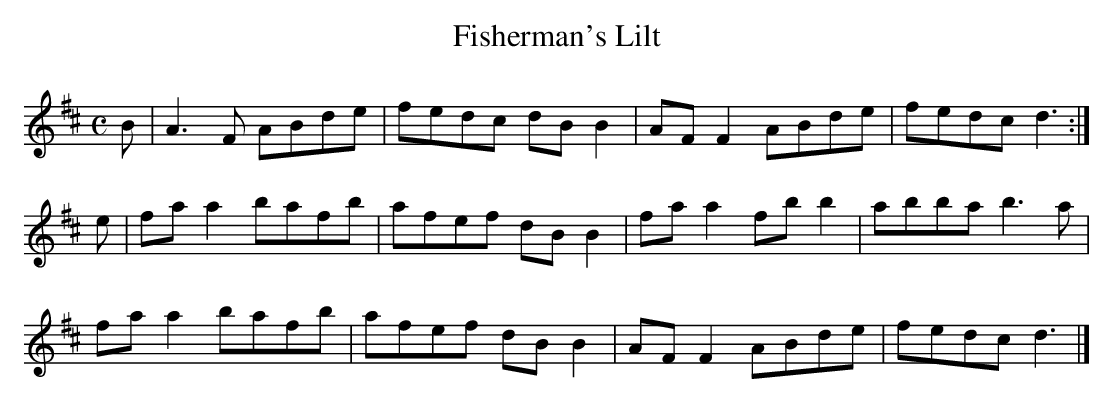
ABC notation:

X:1
T:Fisherman's Lilt
M:C
L:1/8
K:D Major
B|A3F ABde|fedc dBB2|AFF2 ABde|fedc d3:|!
e|faa2 bafb|afef dBB2|faa2 fbb2|abba b3a|!
faa2 bafb|afef dBB2|AFF2 ABde|fedc d3|]!
